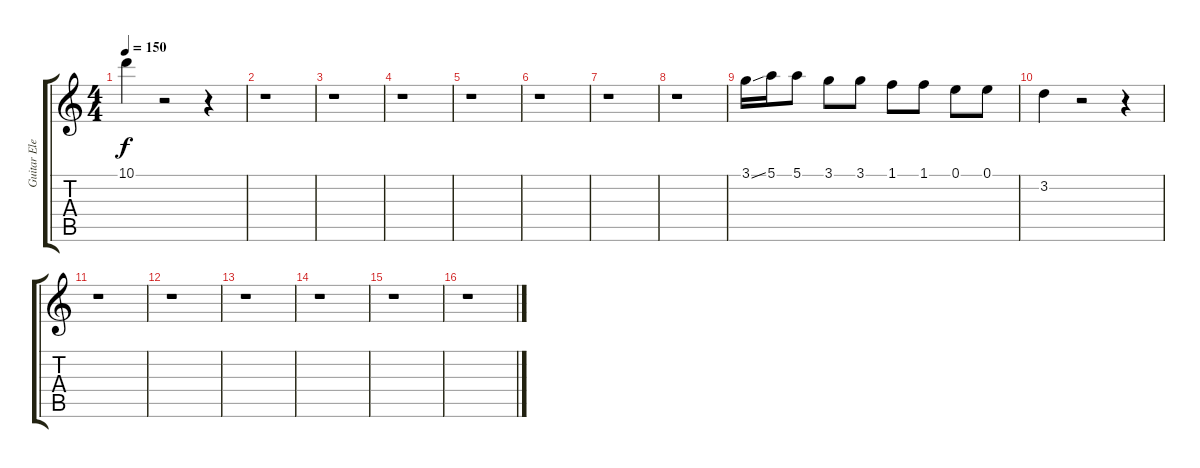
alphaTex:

\track ("Guitar Electric" "Guitar Ele") {instrument electricguitarclean}
\staff {score tabs}
\tuning (E4 B3 G3 D3 A2 E2) {hide}
\ts (4 4)
\tempo 150
\clef g2
\ks c
10.1.4{dy f} r.2 r.4 |
r.1 |
r.1 |
r.1 |
r.1 |
r.1 |
r.1 |
r.1 |
3.1{ss}.16 5.1.16 5.1.8 3.1.8 3.1.8 1.1.8 1.1.8 0.1.8 0.1.8 |
3.2.4 r.2 r.4 |
r.1 |
r.1 |
r.1 |
r.1 |
r.1 |
r.1
